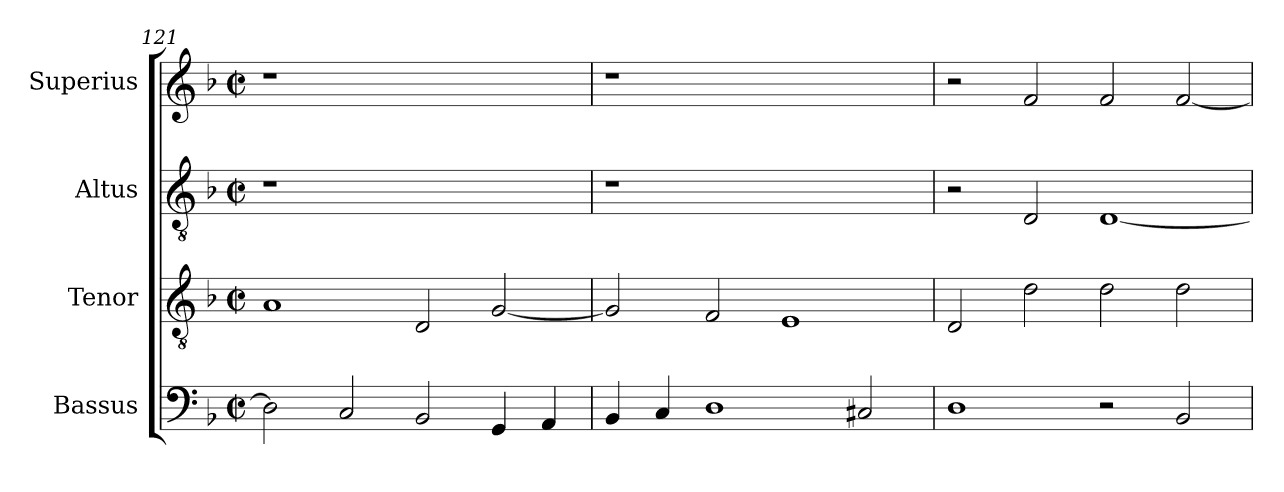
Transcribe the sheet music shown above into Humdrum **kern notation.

**kern	**kern	**kern	**kern
*part4	*part3	*part2	*part1
*staff4	*staff3	*staff2	*staff1
*I"Bassus	*I"Tenor	*I"Altus	*I"Superius
*I'B.	*I'T.	*	*I'S.
*clefF4	*clefGv2	*clefGv2	*clefG2
*	*ITrd7c12	*ITrd7c12	*
*k[b-]	*k[b-]	*k[b-]	*k[b-]
*F:	*F:	*F:	*F:
*M2/2	*M2/2	*M2/2	*M2/2
*met(c|)	*met(c|)	*met(c|)	*met(c|)
=121	=121	=121	=121
!	!	!LO:N:vis=1	!LO:N:vis=1
2Di\]	1AAi	1r	1r
2Ci/	.	.	.
2BB-i/	2DDi/	1ryy	1ryy
4GGi/	[<2GGi/	.	.
4AAi/	.	.	.
!!LO:LB:g=z
=122	=122	=122	=122
!	!	!LO:N:vis=1	!LO:N:vis=1
4BB-i/	2GGi/]	1r	1r
4Ci/	.	.	.
1Di	2FFi/	.	.
.	1EEi	1ryy	1ryy
2C#Xi/	.	.	.
=123	=123	=123	=123
1Di	2DDi/	2r	2r
.	2Di\	2DDi/	2fi/
2r	2Di\	[<1DDi	2fi/
2BB-i/	2Di\	.	[<2fi/
=	=	=	=
*-	*-	*-	*-
